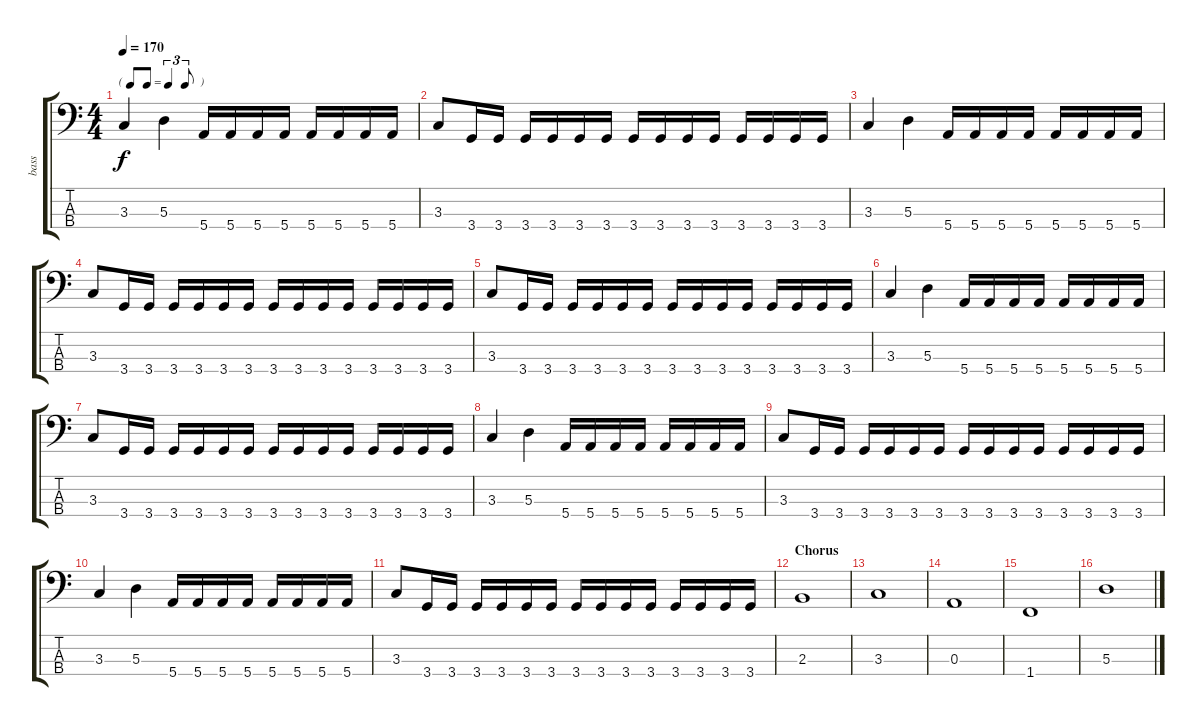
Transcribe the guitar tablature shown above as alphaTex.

\track ("bass" "bass") {instrument electricbassfinger}
\staff {score tabs}
\tuning (G2 D2 A1 E1) {hide}
\ts (4 4)
\tf triplet8th
\tempo 170
\clef f4
\ks c
3.3.4{dy f} 5.3.4 5.4.16 5.4.16 5.4.16 5.4.16 5.4.16 5.4.16 5.4.16 5.4.16 |
3.3.8 3.4.16 3.4.16 3.4.16 3.4.16 3.4.16 3.4.16 3.4.16 3.4.16 3.4.16 3.4.16 3.4.16 3.4.16 3.4.16 3.4.16 |
3.3.4 5.3.4 5.4.16 5.4.16 5.4.16 5.4.16 5.4.16 5.4.16 5.4.16 5.4.16 |
3.3.8 3.4.16 3.4.16 3.4.16 3.4.16 3.4.16 3.4.16 3.4.16 3.4.16 3.4.16 3.4.16 3.4.16 3.4.16 3.4.16 3.4.16 |
3.3.8 3.4.16 3.4.16 3.4.16 3.4.16 3.4.16 3.4.16 3.4.16 3.4.16 3.4.16 3.4.16 3.4.16 3.4.16 3.4.16 3.4.16 |
3.3.4 5.3.4 5.4.16 5.4.16 5.4.16 5.4.16 5.4.16 5.4.16 5.4.16 5.4.16 |
3.3.8 3.4.16 3.4.16 3.4.16 3.4.16 3.4.16 3.4.16 3.4.16 3.4.16 3.4.16 3.4.16 3.4.16 3.4.16 3.4.16 3.4.16 |
3.3.4 5.3.4 5.4.16 5.4.16 5.4.16 5.4.16 5.4.16 5.4.16 5.4.16 5.4.16 |
3.3.8 3.4.16 3.4.16 3.4.16 3.4.16 3.4.16 3.4.16 3.4.16 3.4.16 3.4.16 3.4.16 3.4.16 3.4.16 3.4.16 3.4.16 |
3.3.4 5.3.4 5.4.16 5.4.16 5.4.16 5.4.16 5.4.16 5.4.16 5.4.16 5.4.16 |
3.3.8 3.4.16 3.4.16 3.4.16 3.4.16 3.4.16 3.4.16 3.4.16 3.4.16 3.4.16 3.4.16 3.4.16 3.4.16 3.4.16 3.4.16 |
\section ("" "Chorus")
2.3.1 |
3.3.1 |
0.3.1 |
1.4.1 |
5.3.1
